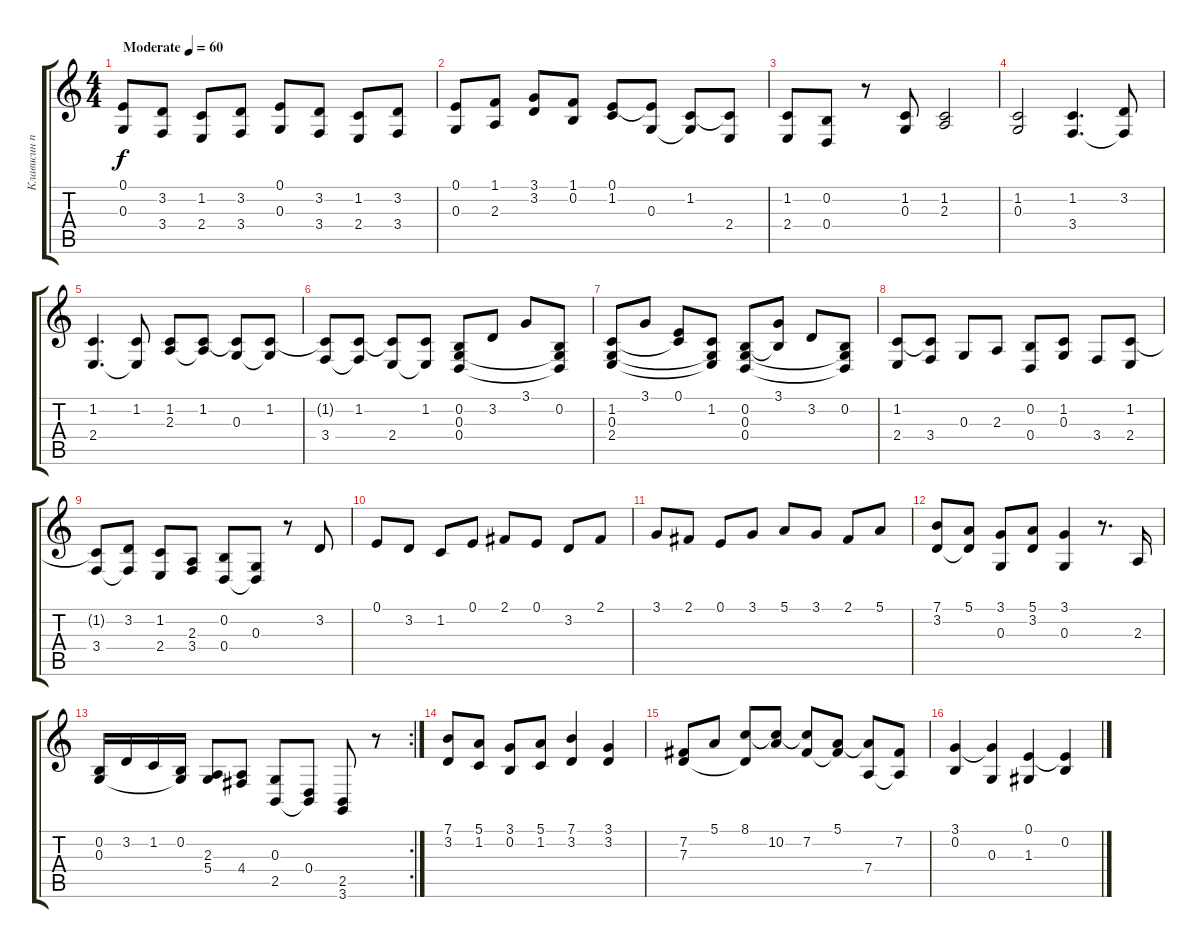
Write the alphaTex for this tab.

\track ("Клависин прав" "Клависин п") {instrument harpsichord}
\staff {score tabs}
\tuning (E4 B3 G3 D3 A2 E2) {hide}
\ts (4 4)
\tempo (60 "Moderate")
\clef g2
\ks c
(0.1 0.3).8{dy f instrument harpsichord} (3.2 3.4).8 (1.2 2.4).8 (3.2 3.4).8 (0.1 0.3).8 (3.2 3.4).8 (1.2 2.4).8 (3.2 3.4).8 |
(0.1 0.3).8 (1.1 2.3).8 (3.1 3.2).8 (1.1 0.2).8 (0.1 1.2).8 (0.1{t} 0.3).8 (1.2 0.3{t}).8 (1.2{t} 2.4).8 |
(1.2 2.4).8 (0.2 0.4).8 r.8 (1.2 0.3).8 (1.2 2.3).2 |
(1.2 0.3).2 (1.2 3.4).4{d} (3.2 3.4{t}).8 |
(1.2 2.4).4{d} (1.2 2.4{t}).8 (1.2 2.3).8 (1.2 2.3{t}).8 (1.2{t} 0.3).8 (1.2 0.3{t}).8 |
(1.2{t} 3.4).8 (1.2 3.4{t}).8 (1.2{t} 2.4).8 (1.2 2.4{t}).8 (0.2 0.3 0.4).8 3.2.8 3.1.8 (0.2 0.3{t} 0.4{t}).8 |
(1.2 0.3 2.4).8 3.1.8 (0.1 1.2{t}).8 (1.2 0.3{t} 2.4{t}).8 (0.2 0.3 0.4).8 (3.1 0.2{t}).8 3.2.8 (0.2 0.3{t} 0.4{t}).8 |
(1.2 2.4).8 (1.2{t} 3.4).8 0.3.8 2.3.8 (0.2 0.4).8 (1.2 0.3).8 3.4.8 (1.2 2.4).8 |
(1.2{t} 3.4).8 (3.2 3.4{t}).8 (1.2 2.4).8 (2.3 3.4).8 (0.2 0.4).8 (0.3 0.4{t}).8 r.8 3.2.8 |
0.1.8 3.2.8 1.2.8 0.1.8 2.1.8 0.1.8 3.2.8 2.1.8 |
3.1.8 2.1.8 0.1.8 3.1.8 5.1.8 3.1.8 2.1.8 5.1.8 |
(7.1 3.2).8 (5.1 3.2{t}).8 (3.1 0.3).8 (5.1 3.2).8 (3.1 0.3).4 r.8{d} 2.3.16 |
\rc 2
(0.2 0.3).16 3.2.16 1.2.16 (0.2 0.3{t}).16 (2.3 5.4).8 (2.3{t} 4.4).8 (0.3 2.5).8 (0.4 2.5{t}).8 (2.5 3.6).8 r.8 |
(7.1 3.2).8 (5.1 1.2).8 (3.1 0.2).8 (5.1 1.2).8 (7.1 3.2).4 (3.1 3.2).4 |
(7.2 7.3).8 5.1.8 (8.1 7.3{t}).8 (8.1{t} 10.2).8 (8.1{t} 7.2).8 (5.1 7.2{t}).8 (5.1{t} 7.4).8 (7.2 7.4{t}).8 |
(3.1 0.2).4 (3.1{t} 0.3).4 (0.1 1.3).4 (0.1{t} 0.2).4
